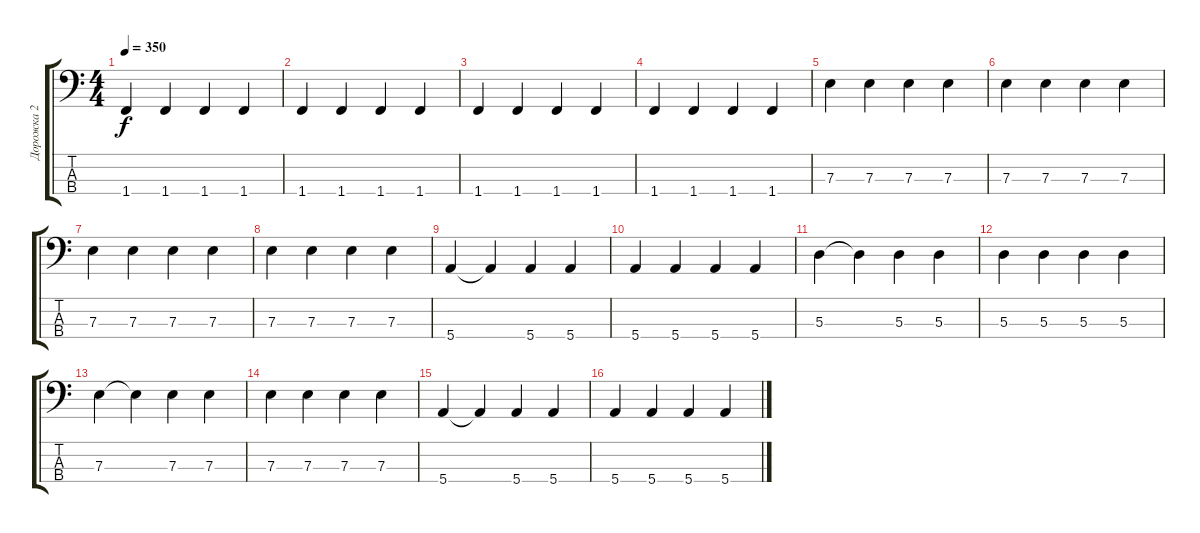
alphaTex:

\track ("Дорожка 2" "Дорожка 2") {instrument electricbasspick}
\staff {score tabs}
\tuning (G2 D2 A1 E1) {hide}
\ts (4 4)
\tempo 350
\clef f4
\ks c
1.4.4{dy f} 1.4.4 1.4.4 1.4.4 |
1.4.4 1.4.4 1.4.4 1.4.4 |
1.4.4 1.4.4 1.4.4 1.4.4 |
1.4.4 1.4.4 1.4.4 1.4.4 |
7.3.4 7.3.4 7.3.4 7.3.4 |
7.3.4 7.3.4 7.3.4 7.3.4 |
7.3.4 7.3.4 7.3.4 7.3.4 |
7.3.4 7.3.4 7.3.4 7.3.4 |
5.4.4 5.4{t}.4 5.4.4 5.4.4 |
5.4.4 5.4.4 5.4.4 5.4.4 |
5.3.4 5.3{t}.4 5.3.4 5.3.4 |
5.3.4 5.3.4 5.3.4 5.3.4 |
7.3.4 7.3{t}.4 7.3.4 7.3.4 |
7.3.4 7.3.4 7.3.4 7.3.4 |
5.4.4 5.4{t}.4 5.4.4 5.4.4 |
5.4.4 5.4.4 5.4.4 5.4.4
